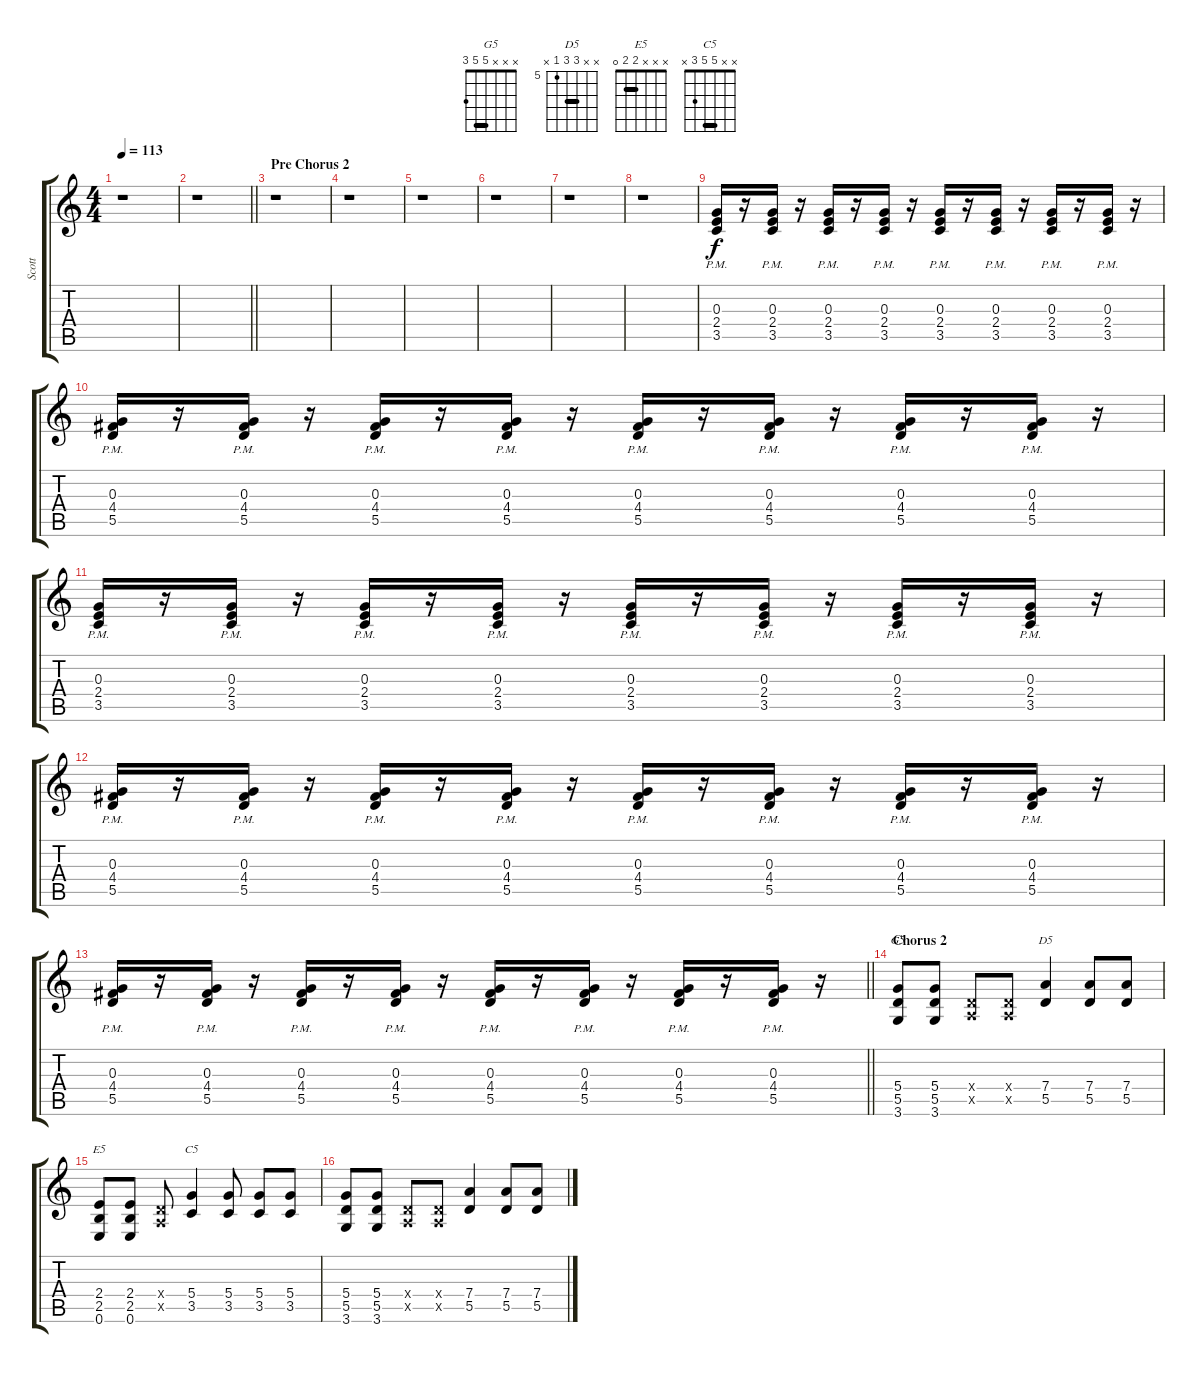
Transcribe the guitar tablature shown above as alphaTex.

\track ("Scott" "Scott") {instrument overdrivenguitar}
\staff {score tabs}
\tuning (E4 B3 G3 D3 A2 E2) {hide}
\chord ("G5" x x x 5 5 3) {barre 5}
\chord ("D5" x x 7 7 5 x) {firstfret 5 barre 7}
\chord ("E5" x x x 2 2 0) {barre 2}
\chord ("C5" x x 5 5 3 x) {barre 5}
\ts (4 4)
\tempo 113
\clef g2
\ks c
r.1{dy f} |
\barLineRight lightlight
r.1 |
\section ("" "Pre Chorus 2")
r.1 |
r.1 |
r.1 |
r.1 |
r.1 |
r.1 |
(0.3 2.4{pm} 3.5{pm}).16 r.16 (0.3 2.4{pm} 3.5{pm}).16 r.16 (0.3 2.4{pm} 3.5{pm}).16 r.16 (0.3 2.4{pm} 3.5{pm}).16 r.16 (0.3 2.4{pm} 3.5{pm}).16 r.16 (0.3 2.4{pm} 3.5{pm}).16 r.16 (0.3 2.4{pm} 3.5{pm}).16 r.16 (0.3 2.4{pm} 3.5{pm}).16 r.16 |
(0.3 4.4{pm} 5.5{pm}).16 r.16 (0.3 4.4{pm} 5.5{pm}).16 r.16 (0.3 4.4{pm} 5.5{pm}).16 r.16 (0.3 4.4{pm} 5.5{pm}).16 r.16 (0.3 4.4{pm} 5.5{pm}).16 r.16 (0.3 4.4{pm} 5.5{pm}).16 r.16 (0.3 4.4{pm} 5.5{pm}).16 r.16 (0.3 4.4{pm} 5.5{pm}).16 r.16 |
(0.3 2.4{pm} 3.5{pm}).16 r.16 (0.3 2.4{pm} 3.5{pm}).16 r.16 (0.3 2.4{pm} 3.5{pm}).16 r.16 (0.3 2.4{pm} 3.5{pm}).16 r.16 (0.3 2.4{pm} 3.5{pm}).16 r.16 (0.3 2.4{pm} 3.5{pm}).16 r.16 (0.3 2.4{pm} 3.5{pm}).16 r.16 (0.3 2.4{pm} 3.5{pm}).16 r.16 |
(0.3 4.4{pm} 5.5{pm}).16 r.16 (0.3 4.4{pm} 5.5{pm}).16 r.16 (0.3 4.4{pm} 5.5{pm}).16 r.16 (0.3 4.4{pm} 5.5{pm}).16 r.16 (0.3 4.4{pm} 5.5{pm}).16 r.16 (0.3 4.4{pm} 5.5{pm}).16 r.16 (0.3 4.4{pm} 5.5{pm}).16 r.16 (0.3 4.4{pm} 5.5{pm}).16 r.16 |
\barLineRight lightlight
(0.3 4.4{pm} 5.5{pm}).16 r.16 (0.3 4.4{pm} 5.5{pm}).16 r.16 (0.3 4.4{pm} 5.5{pm}).16 r.16 (0.3 4.4{pm} 5.5{pm}).16 r.16 (0.3 4.4{pm} 5.5{pm}).16 r.16 (0.3 4.4{pm} 5.5{pm}).16 r.16 (0.3 4.4{pm} 5.5{pm}).16 r.16 (0.3 4.4{pm} 5.5{pm}).16 r.16 |
\section ("" "Chorus 2")
(5.4 5.5 3.6).8{ch "G5"} (5.4 5.5 3.6).8 (0.4{x} 0.5{x}).8 (0.4{x} 0.5{x}).8 (7.4 5.5).4{ch "D5"} (7.4 5.5).8 (7.4 5.5).8 |
(2.4 2.5 0.6).8{ch "E5"} (2.4 2.5 0.6).8 (0.4{x} 0.5{x}).8 (5.4 3.5).4{ch "C5"} (5.4 3.5).8 (5.4 3.5).8 (5.4 3.5).8 |
(5.4 5.5 3.6).8 (5.4 5.5 3.6).8 (0.4{x} 0.5{x}).8 (0.4{x} 0.5{x}).8 (7.4 5.5).4 (7.4 5.5).8 (7.4 5.5).8
